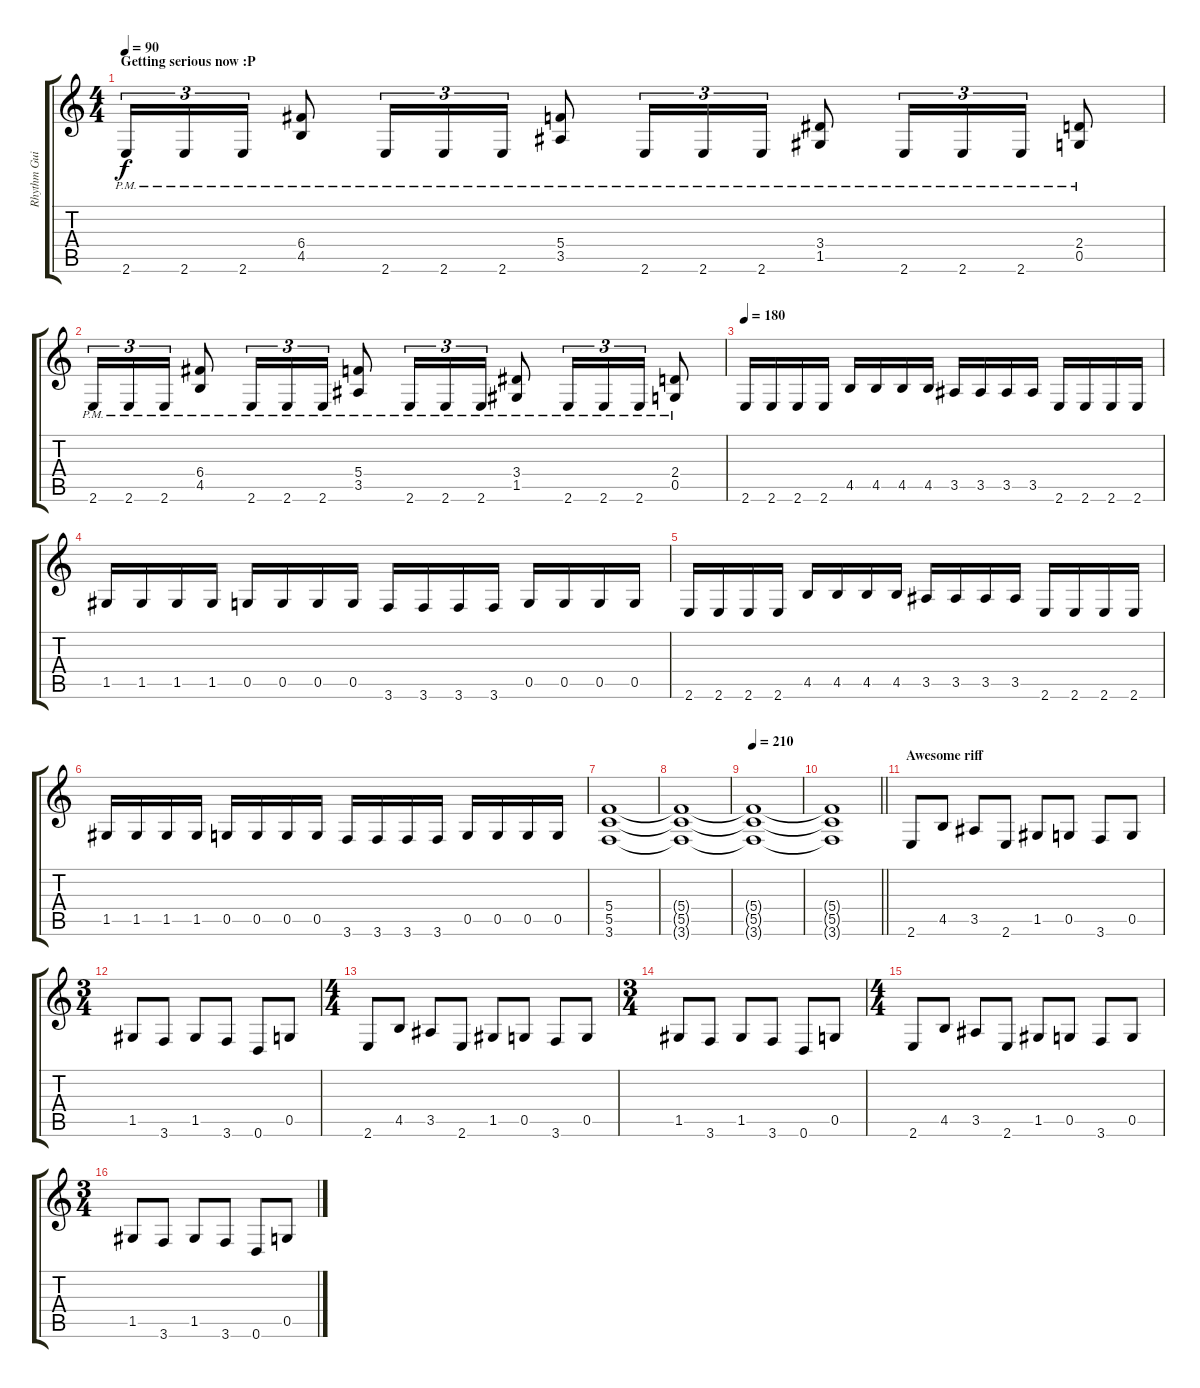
\track ("Rhythm Guitar (6string)" "Rhythm Gui") {instrument distortionguitar}
\staff {score tabs}
\tuning (D4 A3 F3 C3 G2 D2) {hide}
\ts (4 4)
\section ("" "Getting serious now :P")
\tempo 90
\clef g2
\ks c
2.6{pm}.16{tu (3 2) dy f} 2.6{pm}.16{tu (3 2)} 2.6{pm}.16{tu (3 2)} (6.4 4.5{pm}).8 2.6{pm}.16{tu (3 2)} 2.6{pm}.16{tu (3 2)} 2.6{pm}.16{tu (3 2)} (5.4 3.5{pm}).8 2.6{pm}.16{tu (3 2)} 2.6{pm}.16{tu (3 2)} 2.6{pm}.16{tu (3 2)} (3.4 1.5{pm}).8 2.6{pm}.16{tu (3 2)} 2.6{pm}.16{tu (3 2)} 2.6{pm}.16{tu (3 2)} (2.4 0.5{pm}).8 |
2.6{pm}.16{tu (3 2)} 2.6{pm}.16{tu (3 2)} 2.6{pm}.16{tu (3 2)} (6.4 4.5{pm}).8 2.6{pm}.16{tu (3 2)} 2.6{pm}.16{tu (3 2)} 2.6{pm}.16{tu (3 2)} (5.4 3.5{pm}).8 2.6{pm}.16{tu (3 2)} 2.6{pm}.16{tu (3 2)} 2.6{pm}.16{tu (3 2)} (3.4 1.5{pm}).8 2.6{pm}.16{tu (3 2)} 2.6{pm}.16{tu (3 2)} 2.6{pm}.16{tu (3 2)} (2.4 0.5{pm}).8 |
\tempo 180
2.6.16 2.6.16 2.6.16 2.6.16 4.5.16 4.5.16 4.5.16 4.5.16 3.5.16 3.5.16 3.5.16 3.5.16 2.6.16 2.6.16 2.6.16 2.6.16 |
1.5.16 1.5.16 1.5.16 1.5.16 0.5.16 0.5.16 0.5.16 0.5.16 3.6.16 3.6.16 3.6.16 3.6.16 0.5.16 0.5.16 0.5.16 0.5.16 |
2.6.16 2.6.16 2.6.16 2.6.16 4.5.16 4.5.16 4.5.16 4.5.16 3.5.16 3.5.16 3.5.16 3.5.16 2.6.16 2.6.16 2.6.16 2.6.16 |
1.5.16 1.5.16 1.5.16 1.5.16 0.5.16 0.5.16 0.5.16 0.5.16 3.6.16 3.6.16 3.6.16 3.6.16 0.5.16 0.5.16 0.5.16 0.5.16 |
(5.4 5.5 3.6).1 |
(5.4{t} 5.5{t} 3.6{t}).1 |
\tempo 210
(5.4{t} 5.5{t} 3.6{t}).1 |
\barLineRight lightlight
(5.4{t} 5.5{t} 3.6{t}).1 |
\section ("" "Awesome riff")
2.6.8 4.5.8 3.5.8 2.6.8 1.5.8 0.5.8 3.6.8 0.5.8 |
\ts (3 4)
1.5.8 3.6.8 1.5.8 3.6.8 0.6.8 0.5.8 |
\ts (4 4)
2.6.8 4.5.8 3.5.8 2.6.8 1.5.8 0.5.8 3.6.8 0.5.8 |
\ts (3 4)
1.5.8 3.6.8 1.5.8 3.6.8 0.6.8 0.5.8 |
\ts (4 4)
2.6.8 4.5.8 3.5.8 2.6.8 1.5.8 0.5.8 3.6.8 0.5.8 |
\ts (3 4)
1.5.8 3.6.8 1.5.8 3.6.8 0.6.8 0.5.8
